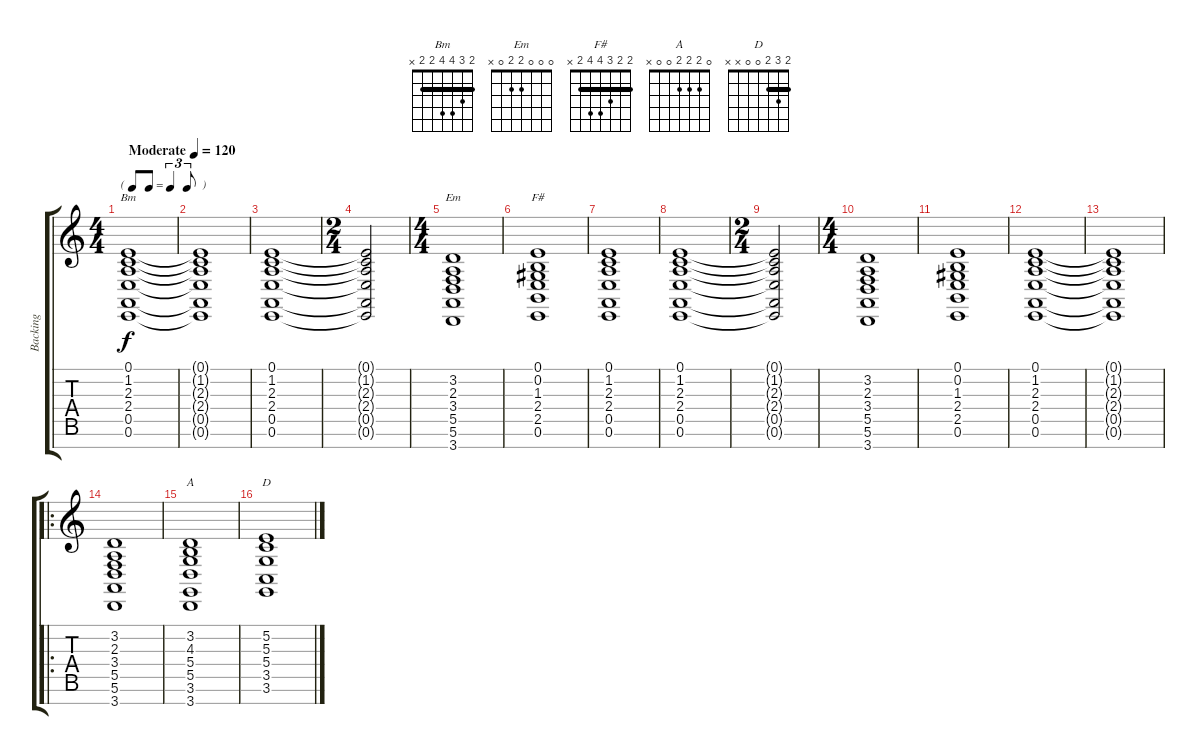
\track ("Backing" "Backing") {instrument stringensemble1}
\staff {score tabs}
\tuning (E4 B3 G3 D3 A2 E2 B1) {hide}
\chord ("Bm" 2 3 4 4 2 2 x) {barre 2}
\chord ("Em" 0 0 0 2 2 0 x)
\chord ("F#" 2 2 3 4 4 2 x) {barre 2}
\chord ("A" 0 2 2 2 0 0 x)
\chord ("D" 2 3 2 0 0 x x) {barre 2}
\ts (4 4)
\tf triplet8th
\tempo (120 "Moderate")
\clef g2
\ks aminor
(0.1 1.2 2.3 2.4 0.5 0.6).1{ch "Bm" dy f instrument stringensemble1} |
(0.1{t} 1.2{t} 2.3{t} 2.4{t} 0.5{t} 0.6{t}).1 |
(0.1 1.2 2.3 2.4 0.5 0.6).1 |
\ts (2 4)
(0.1{t} 1.2{t} 2.3{t} 2.4{t} 0.5{t} 0.6{t}).2 |
\ts (4 4)
(3.2 2.3 3.4 5.5 5.6 3.7).1{ch "Em"} |
(0.1 0.2 1.3 2.4 2.5 0.6).1{ch "F#"} |
(0.1 1.2 2.3 2.4 0.5 0.6).1 |
(0.1 1.2 2.3 2.4 0.5 0.6).1 |
\ts (2 4)
(0.1{t} 1.2{t} 2.3{t} 2.4{t} 0.5{t} 0.6{t}).2 |
\ts (4 4)
(3.2 2.3 3.4 5.5 5.6 3.7).1 |
(0.1 0.2 1.3 2.4 2.5 0.6).1 |
(0.1 1.2 2.3 2.4 0.5 0.6).1 |
(0.1{t} 1.2{t} 2.3{t} 2.4{t} 0.5{t} 0.6{t}).1 |
\ro
(3.2 2.3 3.4 5.5 5.6 3.7).1 |
(3.2 4.3 5.4 5.5 3.6 3.7).1{ch "A"} |
(5.2 5.3 5.4 3.5 3.6).1{ch "D"}
